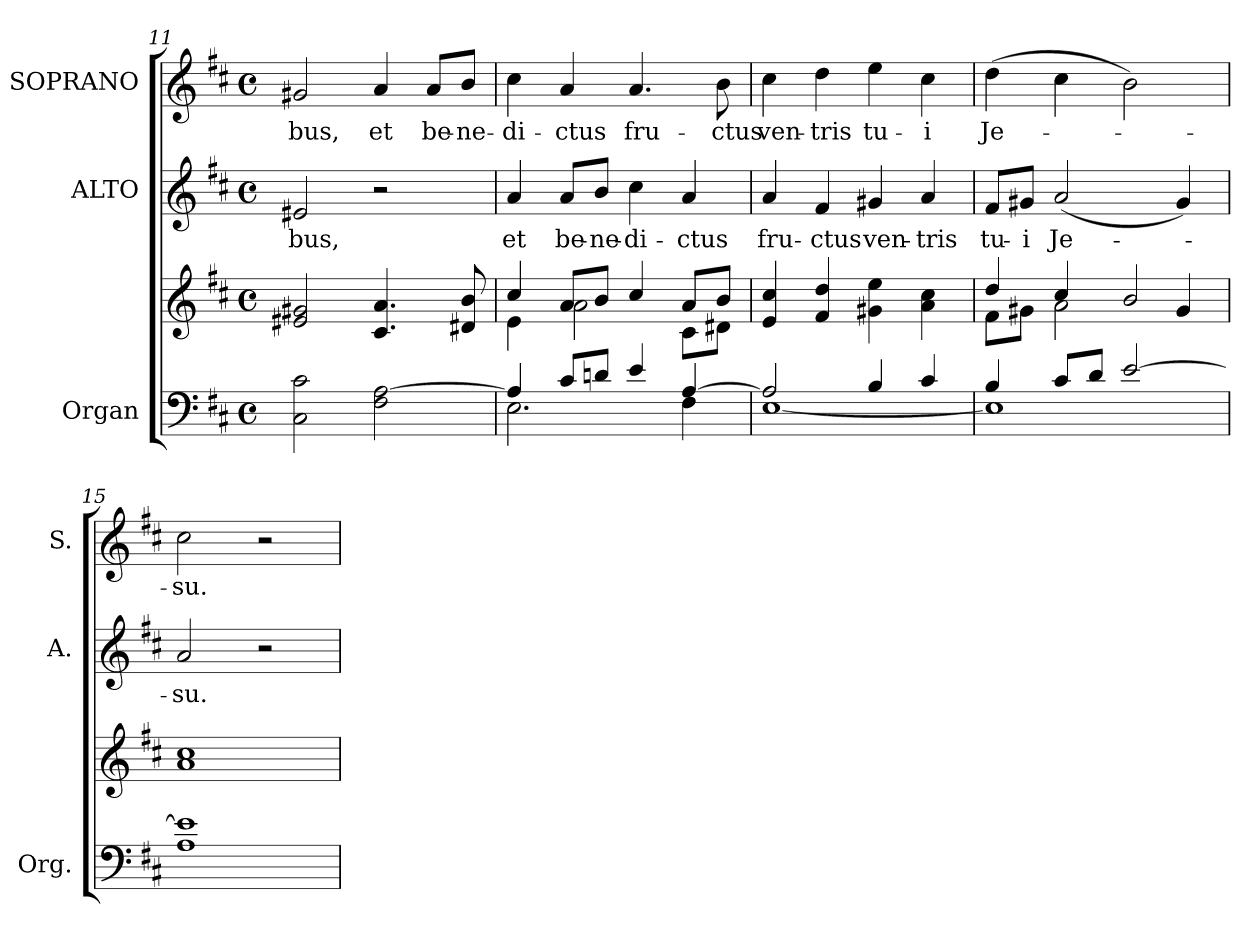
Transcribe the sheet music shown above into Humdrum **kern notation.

**kern	**kern	**kern	**text	**kern	**text
*part3	*part3	*part2	*part2	*part1	*part1
*staff4	*staff3	*staff2	*staff2	*staff1	*staff1
*I"Organ	*	*I"ALTO	*	*I"SOPRANO	*
*I'Org.	*	*I'A.	*	*I'S.	*
*clefF4	*clefG2	*clefG2	*	*clefG2	*
*k[f#c#]	*k[f#c#]	*k[f#c#]	*	*k[f#c#]	*
*D:	*D:	*D:	*	*D:	*
*M4/4	*M4/4	*M4/4	*	*M4/4	*
*met(c)	*met(c)	*met(c)	*	*met(c)	*
=11	=11	=11	=11	=11	=11
!	!	!	!LO:LY:b:color=#000000	!	!
!	!	!	!	!	!LO:LY:b:color=#000000
2C#i\ 2c#i	2e#Xi/ 2g#Xi	2e#Xi/	-bus,	2g#Xi/	-bus,
!	!	!	!	!	!LO:LY:b:color=#000000
2F#i\ [>2Ai	4.c#i/ 4.ai	2r	.	4ai/	et
!	!	!	!	!	!LO:LY:b:color=#000000
.	.	.	.	8ai/L	be-
!	!	!	!	!	!LO:LY:b:color=#000000
.	8d#Xi/ 8bi	.	.	8bi/J	-ne-
=12	=12	=12	=12	=12	=12
*^	*^	*	*	*	*
!	!	!	!	!	!LO:LY:b:color=#000000	!	!
!	!	!	!	!	!	!	!LO:LY:b:color=#000000
4Ai/]	2.Ei\	4cc#i/	4ei\	4ai/	et	4cc#i\	-di-
!	!	!	!	!	!LO:LY:b:color=#000000	!	!
!	!	!	!	!	!	!	!LO:LY:b:color=#000000
8c#i/L	.	8ai/L	2ai\	8ai/L	be-	4ai/	-ctus
!	!	!	!	!	!LO:LY:b:color=#000000	!	!
8dni/J	.	8bi/J	.	8bi/J	-ne-	.	.
!	!	!	!	!	!LO:LY:b:color=#000000	!	!
!	!	!	!	!	!	!	!LO:LY:b:color=#000000
4ei/	.	4cc#i/	.	4cc#i\	-di-	4.ai/	fru-
!	!	!	!	!	!LO:LY:b:color=#000000	!	!
[>4Ai/	4F#i\	8ai/L	8c#i\L	4ai/	-ctus	.	.
!	!	!	!	!	!	!	!LO:LY:b:color=#000000
.	.	8bi/J	8d#Xi\J	.	.	8bi\	-ctus
*	*	*v	*v	*	*	*	*
!!LO:LB:g=z
=13	=13	=13	=13	=13	=13	=13
*	*	*^	*	*	*	*
!	!	!	!	!	!LO:LY:b:color=#000000	!	!
*	*	*v	*v	*	*	*	*
*	*	*^	*	*	*	*
!	!	!	!	!	!	!	!LO:LY:b:color=#000000
*	*	*v	*v	*	*	*	*
2Ai/]	[<1Ei	4ei/ 4cc#i	4ai/	fru-	4cc#i\	ven-
!	!	!	!	!LO:LY:b:color=#000000	!	!
!	!	!	!	!	!	!LO:LY:b:color=#000000
.	.	4f#i/ 4ddi	4f#i/	-ctus	4ddi\	-tris
!	!	!	!	!LO:LY:b:color=#000000	!	!
!	!	!	!	!	!	!LO:LY:b:color=#000000
4Bi/	.	4g#Xi\ 4eei	4g#Xi/	ven-	4eei\	tu-
!	!	!	!	!LO:LY:b:color=#000000	!	!
!	!	!	!	!	!	!LO:LY:b:color=#000000
4c#i/	.	4ai\ 4cc#i	4ai/	-tris	4cc#i\	-i
=14	=14	=14	=14	=14	=14	=14
*	*	*^	*	*	*	*
!	!	!	!	!	!LO:LY:b:color=#000000	!	!
!	!	!	!	!	!	!	!LO:LY:b:color=#000000
4Bi/	1Ei]	4ddi/	8f#i\L	8f#i/L	tu-	(4ddi\	Je-
!	!	!	!	!	!LO:LY:b:color=#000000	!	!
.	.	.	8g#Xi\J	8g#Xi/J	-i	.	.
!	!	!	!	!	!LO:LY:b:color=#000000	!	!
8c#i/L	.	4cc#i/	2ai\	(2ai/	Je-	4cc#i\	.
8di/J	.	.	.	.	.	.	.
[>2ei/	.	2bi/	.	.	.	2bi\)	.
.	.	.	4g#i/	4g#i/)	.	.	.
*v	*v	*	*	*	*	*	*
*	*v	*v	*	*	*	*
=15	=15	=15	=15	=15	=15
*	*^	*	*	*	*
!	!	!	!	!LO:LY:b:color=#000000	!	!
*	*v	*v	*	*	*	*
*	*^	*	*	*	*
!	!	!	!	!	!	!LO:LY:b:color=#000000
*	*v	*v	*	*	*	*
1Ai 1ei]	1ai 1cc#i	2ai/	-su.	2cc#i\	-su.
.	.	2r	.	2r	.
=	=	=	=	=	=
*-	*-	*-	*-	*-	*-
